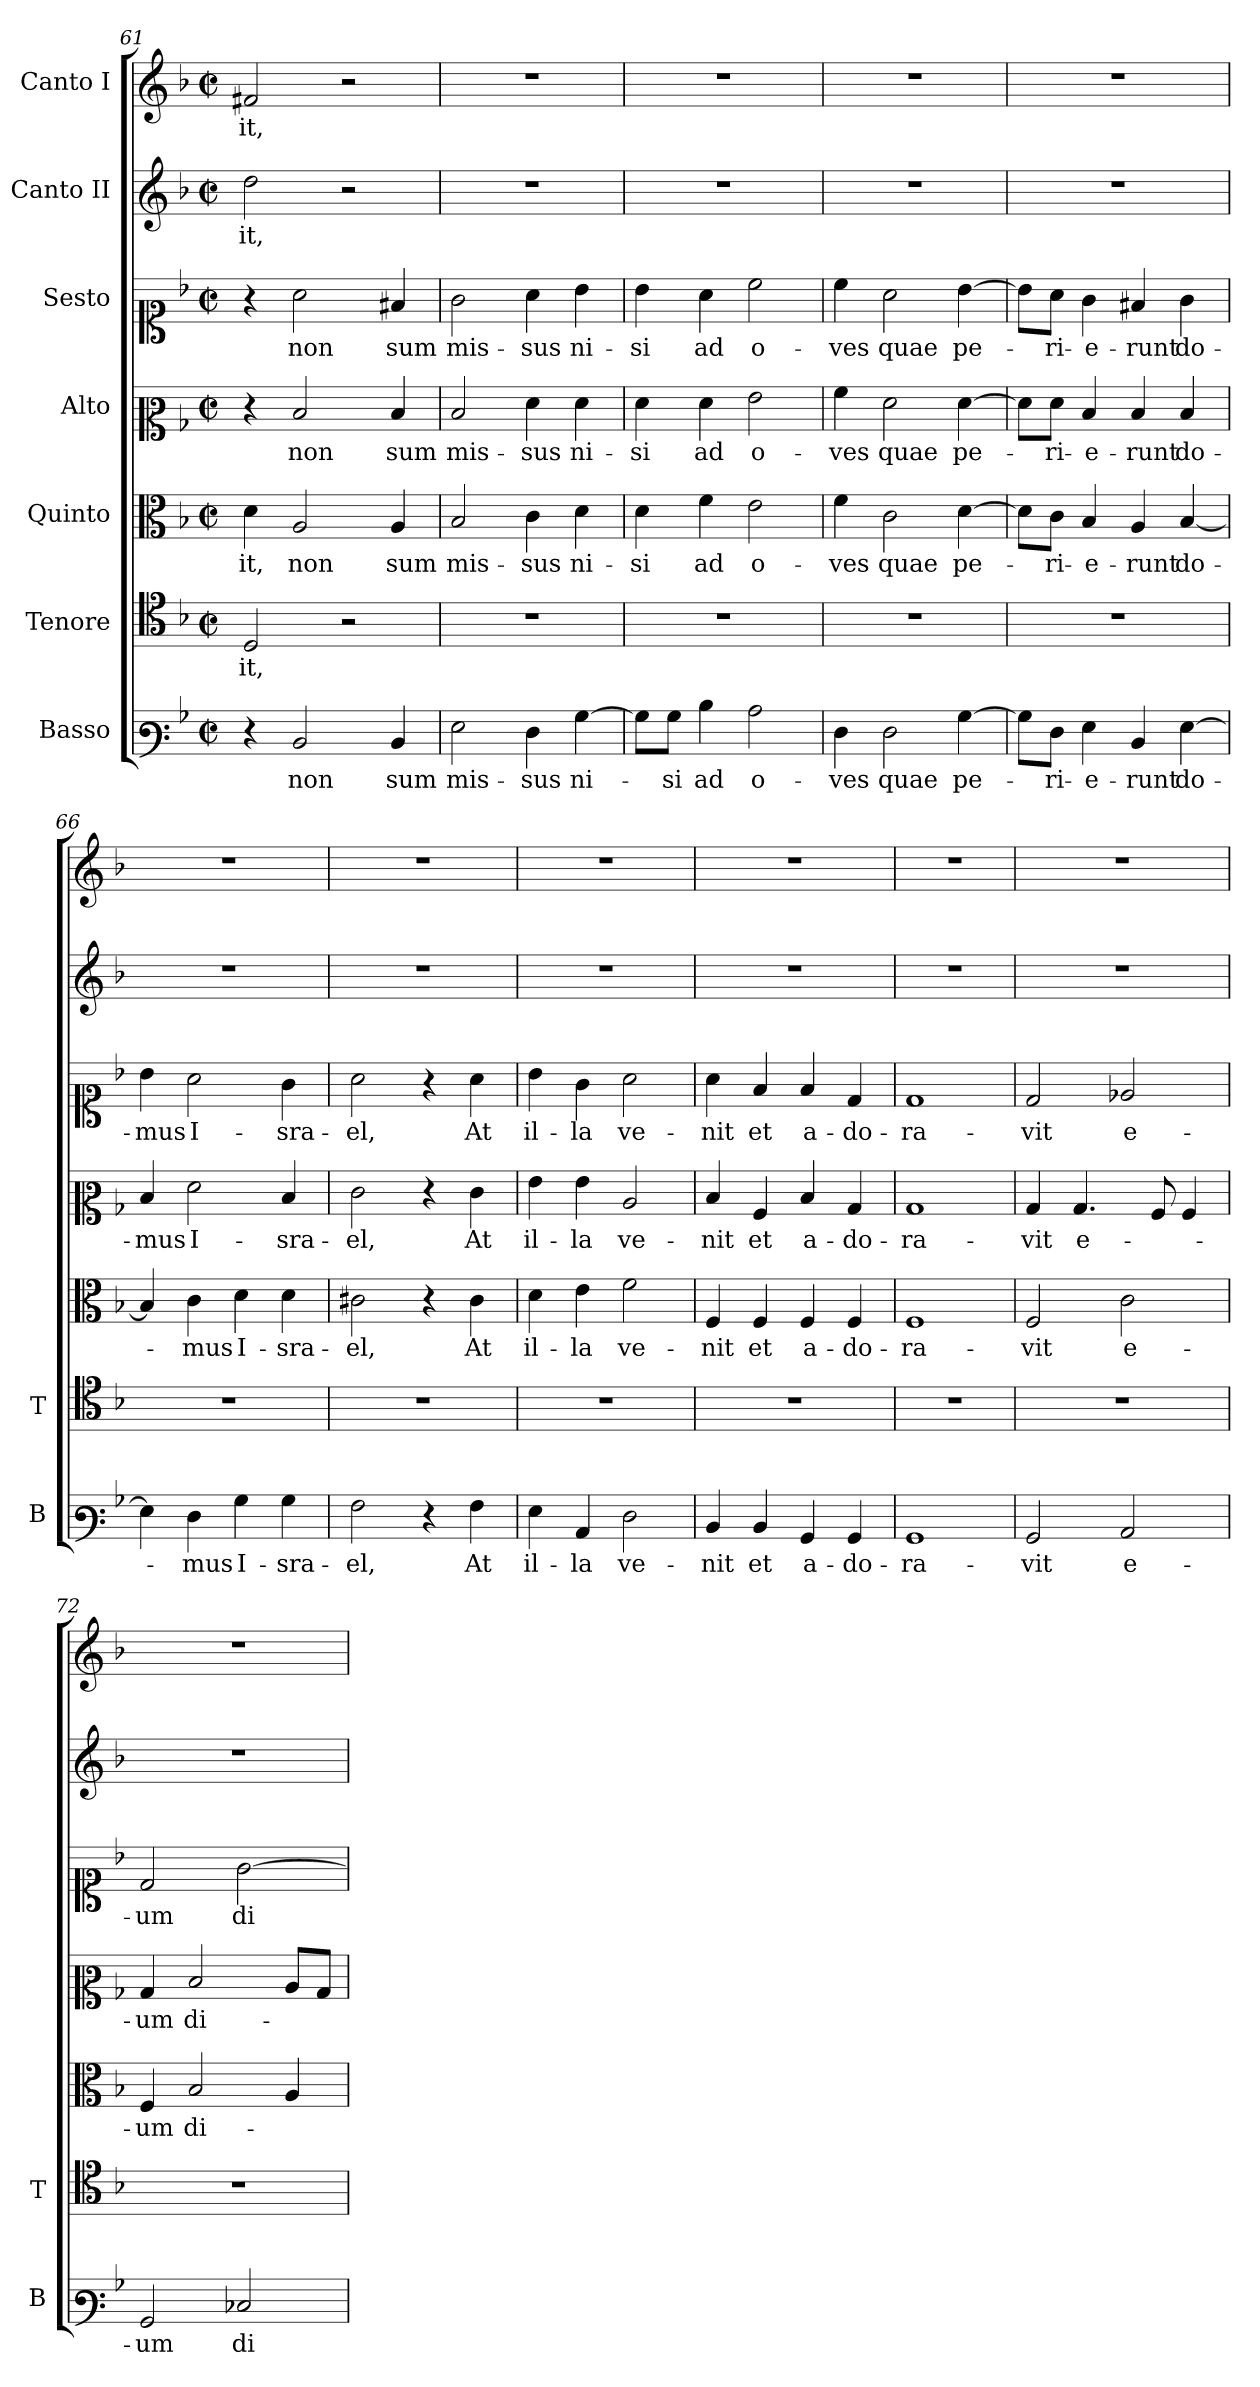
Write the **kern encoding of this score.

**kern	**text	**kern	**text	**kern	**text	**kern	**text	**kern	**text	**kern	**text	**kern	**text
*part7	*part7	*part6	*part6	*part5	*part5	*part4	*part4	*part3	*part3	*part2	*part2	*part1	*part1
*staff7	*staff7	*staff6	*staff6	*staff5	*staff5	*staff4	*staff4	*staff3	*staff3	*staff2	*staff2	*staff1	*staff1
*I"Basso	*	*I"Tenore	*	*I"Quinto	*	*I"Alto	*	*I"Sesto	*	*I"Canto II	*	*I"Canto I	*
*I'B	*	*I'T	*	*	*	*	*	*	*	*	*	*	*
*clefF3	*	*clefC4	*	*clefC3	*	*clefC2	*	*clefC1	*	*clefG2	*	*clefG2	*
*k[b-]	*	*k[b-]	*	*k[b-]	*	*k[b-]	*	*k[b-]	*	*k[b-]	*	*k[b-]	*
*F:	*	*F:	*	*F:	*	*F:	*	*F:	*	*F:	*	*F:	*
*M2/2	*	*M2/2	*	*M2/2	*	*M2/2	*	*M2/2	*	*M2/2	*	*M2/2	*
*met(c|)	*	*met(c|)	*	*met(c|)	*	*met(c|)	*	*met(c|)	*	*met(c|)	*	*met(c|)	*
=61	=61	=61	=61	=61	=61	=61	=61	=61	=61	=61	=61	=61	=61
!	!	!	!LO:LY:b	!	!LO:LY:b	!	!	!	!	!	!LO:LY:b	!	!LO:LY:b
4r	.	2D/	-it,	4d\	-it,	4r	.	4r	.	2dd\	-it,	2f#X/	-it,
!	!LO:LY:b	!	!	!	!LO:LY:b	!	!LO:LY:b	!	!LO:LY:b	!	!	!	!
2D/	non	.	.	2A/	non	2d/	non	2a\	non	.	.	.	.
.	.	2r	.	.	.	.	.	.	.	2r	.	2r	.
!	!LO:LY:b	!	!	!	!LO:LY:b	!	!LO:LY:b	!	!LO:LY:b	!	!	!	!
4D/	sum	.	.	4A/	sum	4d/	sum	4f#X/	sum	.	.	.	.
=62	=62	=62	=62	=62	=62	=62	=62	=62	=62	=62	=62	=62	=62
!	!LO:LY:b	!	!	!	!LO:LY:b	!	!LO:LY:b	!	!LO:LY:b	!	!	!	!
2G\	mis-	1r	.	2B-/	mis-	2d/	mis-	2g\	mis-	1r	.	1r	.
!	!LO:LY:b	!	!	!	!LO:LY:b	!	!LO:LY:b	!	!LO:LY:b	!	!	!	!
4F\	-sus	.	.	4c\	-sus	4f\	-sus	4a\	-sus	.	.	.	.
!	!LO:LY:b	!	!	!	!LO:LY:b	!	!LO:LY:b	!	!LO:LY:b	!	!	!	!
[>4B-\	ni-	.	.	4d\	ni-	4f\	ni-	4b-\	ni-	.	.	.	.
=63	=63	=63	=63	=63	=63	=63	=63	=63	=63	=63	=63	=63	=63
!	!	!	!	!	!LO:LY:b	!	!LO:LY:b	!	!LO:LY:b	!	!	!	!
8B-\L]	.	1r	.	4d\	-si	4f\	-si	4b-\	-si	1r	.	1r	.
!	!LO:LY:b	!	!	!	!	!	!	!	!	!	!	!	!
8B-\J	-si	.	.	.	.	.	.	.	.	.	.	.	.
!	!LO:LY:b	!	!	!	!LO:LY:b	!	!LO:LY:b	!	!LO:LY:b	!	!	!	!
4d\	ad	.	.	4f\	ad	4f\	ad	4a\	ad	.	.	.	.
!	!LO:LY:b	!	!	!	!LO:LY:b	!	!LO:LY:b	!	!LO:LY:b	!	!	!	!
2c\	o-	.	.	2e\	o-	2g\	o-	2cc\	o-	.	.	.	.
=64	=64	=64	=64	=64	=64	=64	=64	=64	=64	=64	=64	=64	=64
!	!LO:LY:b	!	!	!	!LO:LY:b	!	!LO:LY:b	!	!LO:LY:b	!	!	!	!
4F\	-ves	1r	.	4f\	-ves	4a\	-ves	4cc\	-ves	1r	.	1r	.
!	!LO:LY:b	!	!	!	!LO:LY:b	!	!LO:LY:b	!	!LO:LY:b	!	!	!	!
2F\	quae	.	.	2c\	quae	2f\	quae	2a\	quae	.	.	.	.
!	!LO:LY:b	!	!	!	!LO:LY:b	!	!LO:LY:b	!	!LO:LY:b	!	!	!	!
[>4B-\	pe-	.	.	[>4d\	pe-	[>4f\	pe-	[>4b-\	pe-	.	.	.	.
!!LO:LB:g=z
=65	=65	=65	=65	=65	=65	=65	=65	=65	=65	=65	=65	=65	=65
8B-\L]	.	1r	.	8d\L]	.	8f\L]	.	8b-\L]	.	1r	.	1r	.
!	!LO:LY:b	!	!	!	!LO:LY:b	!	!LO:LY:b	!	!LO:LY:b	!	!	!	!
8F\J	-ri-	.	.	8c\J	-ri-	8f\J	-ri-	8a\J	-ri-	.	.	.	.
!	!LO:LY:b	!	!	!	!LO:LY:b	!	!LO:LY:b	!	!LO:LY:b	!	!	!	!
4G\	-e-	.	.	4B-/	-e-	4d/	-e-	4g\	-e-	.	.	.	.
!	!LO:LY:b	!	!	!	!LO:LY:b	!	!LO:LY:b	!	!LO:LY:b	!	!	!	!
4D/	-runt	.	.	4A/	-runt	4d/	-runt	4f#X/	-runt	.	.	.	.
!	!LO:LY:b	!	!	!	!LO:LY:b	!	!LO:LY:b	!	!LO:LY:b	!	!	!	!
[>4G\	do-	.	.	[<4B-/	do-	4d/	do-	4g\	do-	.	.	.	.
=66	=66	=66	=66	=66	=66	=66	=66	=66	=66	=66	=66	=66	=66
!	!	!	!	!	!	!	!LO:LY:b	!	!LO:LY:b	!	!	!	!
4G\]	.	1r	.	4B-/]	.	4d/	-mus	4b-\	-mus	1r	.	1r	.
!	!LO:LY:b	!	!	!	!LO:LY:b	!	!LO:LY:b	!	!LO:LY:b	!	!	!	!
4F\	-mus	.	.	4c\	-mus	2f\	I-	2a\	I-	.	.	.	.
!	!LO:LY:b	!	!	!	!LO:LY:b	!	!	!	!	!	!	!	!
4B-\	I-	.	.	4d\	I-	.	.	.	.	.	.	.	.
!	!LO:LY:b	!	!	!	!LO:LY:b	!	!LO:LY:b	!	!LO:LY:b	!	!	!	!
4B-\	-sra-	.	.	4d\	-sra-	4d/	-sra-	4g\	-sra-	.	.	.	.
=67	=67	=67	=67	=67	=67	=67	=67	=67	=67	=67	=67	=67	=67
!	!LO:LY:b	!	!	!	!LO:LY:b	!	!LO:LY:b	!	!LO:LY:b	!	!	!	!
2A\	-el,	1r	.	2c#X\	-el,	2e\	-el,	2a\	-el,	1r	.	1r	.
4r	.	.	.	4r	.	4r	.	4r	.	.	.	.	.
!	!LO:LY:b	!	!	!	!LO:LY:b	!	!LO:LY:b	!	!LO:LY:b	!	!	!	!
4A\	At	.	.	4c#\	At	4e\	At	4a\	At	.	.	.	.
=68	=68	=68	=68	=68	=68	=68	=68	=68	=68	=68	=68	=68	=68
!	!LO:LY:b	!	!	!	!LO:LY:b	!	!LO:LY:b	!	!LO:LY:b	!	!	!	!
4G\	il-	1r	.	4d\	il-	4g\	il-	4b-\	il-	1r	.	1r	.
!	!LO:LY:b	!	!	!	!LO:LY:b	!	!LO:LY:b	!	!LO:LY:b	!	!	!	!
4C/	-la	.	.	4e\	-la	4g\	-la	4g\	-la	.	.	.	.
!	!LO:LY:b	!	!	!	!LO:LY:b	!	!LO:LY:b	!	!LO:LY:b	!	!	!	!
2F\	ve-	.	.	2f\	ve-	2c/	ve-	2a\	ve-	.	.	.	.
=69	=69	=69	=69	=69	=69	=69	=69	=69	=69	=69	=69	=69	=69
!	!LO:LY:b	!	!	!	!LO:LY:b	!	!LO:LY:b	!	!LO:LY:b	!	!	!	!
4D/	-nit	1r	.	4F/	-nit	4d/	-nit	4a\	-nit	1r	.	1r	.
!	!LO:LY:b	!	!	!	!LO:LY:b	!	!LO:LY:b	!	!LO:LY:b	!	!	!	!
4D/	et	.	.	4F/	et	4A/	et	4f/	et	.	.	.	.
!	!LO:LY:b	!	!	!	!LO:LY:b	!	!LO:LY:b	!	!LO:LY:b	!	!	!	!
4BB-/	a-	.	.	4F/	a-	4d/	a-	4f/	a-	.	.	.	.
!	!LO:LY:b	!	!	!	!LO:LY:b	!	!LO:LY:b	!	!LO:LY:b	!	!	!	!
4BB-/	-do-	.	.	4F/	-do-	4B-/	-do-	4d/	-do-	.	.	.	.
!!LO:PB:g=z
=70	=70	=70	=70	=70	=70	=70	=70	=70	=70	=70	=70	=70	=70
!	!LO:LY:b	!	!	!	!LO:LY:b	!	!LO:LY:b	!	!LO:LY:b	!	!	!	!
1BB-	-ra-	1r	.	1F	-ra-	1B-	-ra-	1d	-ra-	1r	.	1r	.
=71	=71	=71	=71	=71	=71	=71	=71	=71	=71	=71	=71	=71	=71
!	!LO:LY:b	!	!	!	!LO:LY:b	!	!LO:LY:b	!	!LO:LY:b	!	!	!	!
2BB-/	-vit	1r	.	2F/	-vit	4B-/	-vit	2d/	-vit	1r	.	1r	.
!	!	!	!	!	!	!	!LO:LY:b	!	!	!	!	!	!
.	.	.	.	.	.	4.B-/	e-	.	.	.	.	.	.
!	!LO:LY:b	!	!	!	!LO:LY:b	!	!	!	!LO:LY:b	!	!	!	!
2C/	e-	.	.	2c\	e-	.	.	2e-X/	e-	.	.	.	.
.	.	.	.	.	.	8A/	.	.	.	.	.	.	.
.	.	.	.	.	.	4A/	.	.	.	.	.	.	.
=72	=72	=72	=72	=72	=72	=72	=72	=72	=72	=72	=72	=72	=72
!	!LO:LY:b	!	!	!	!LO:LY:b	!	!LO:LY:b	!	!LO:LY:b	!	!	!	!
2BB-/	-um	1r	.	4F/	-um	4B-/	-um	2d/	-um	1r	.	1r	.
!	!	!	!	!	!LO:LY:b	!	!LO:LY:b	!	!	!	!	!	!
.	.	.	.	2B-/	di-	2d/	di-	.	.	.	.	.	.
!	!LO:LY:b	!	!	!	!	!	!	!	!LO:LY:b	!	!	!	!
2E-X/	di-	.	.	.	.	.	.	[>2g\	di-	.	.	.	.
.	.	.	.	4A/	.	8c/L	.	.	.	.	.	.	.
.	.	.	.	.	.	8B-/J	.	.	.	.	.	.	.
=	=	=	=	=	=	=	=	=	=	=	=	=	=
*-	*-	*-	*-	*-	*-	*-	*-	*-	*-	*-	*-	*-	*-
